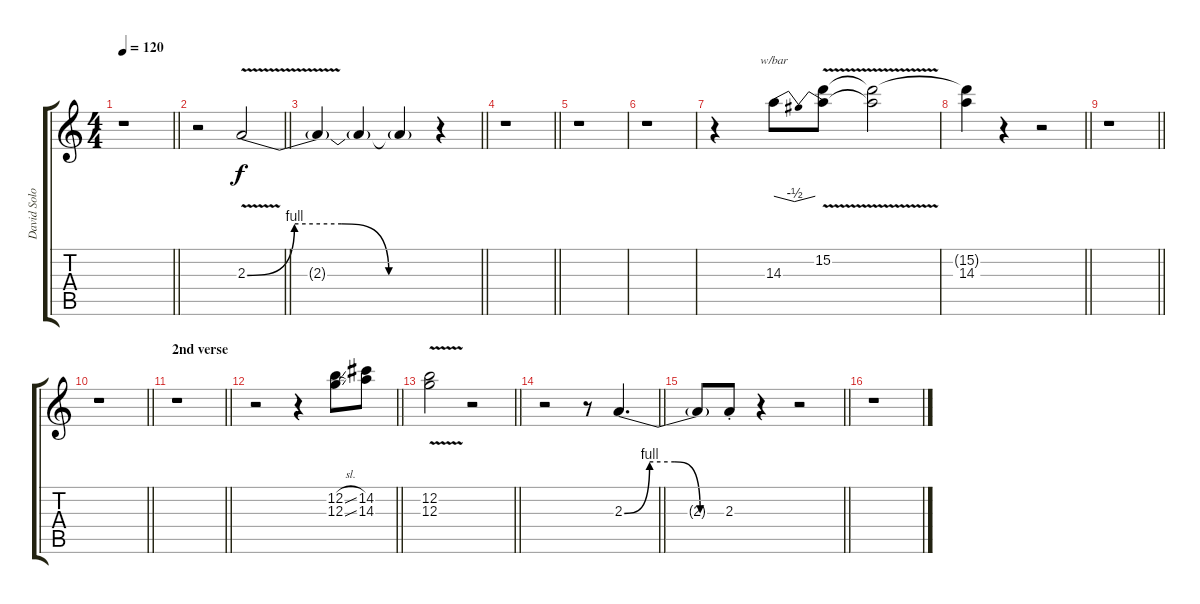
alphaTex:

\track ("David Solo" "David Solo") {instrument distortionguitar}
\staff {score tabs}
\tuning (E4 B3 G3 D3 A2 E2) {hide}
\ts (4 4)
\tempo 120
\clef g2
\barLineRight lightlight
\ks c
r.1{dy f} |
\barLineRight lightlight
r.2 2.3{be (custom 0 0 15 4 30 4 45 0 60 0) v}.2 |
\barLineRight lightlight
2.3{t}.4 2.3{t}.4 2.3{t}.4 r.4 |
\barLineRight lightlight
r.1 |
r.1 |
r.1 |
r.4 14.3.8{tbe (dip default 0 0 19 -2 40 -2 60 0)} (15.2{v} 14.3{t}).8 (15.2{t} 14.3{t}).2 |
\barLineRight lightlight
(15.2{t} 14.3).4 r.4 r.2 |
\barLineRight lightlight
r.1 |
\barLineRight lightlight
r.1 |
\section ("" "2nd verse")
\barLineRight lightlight
r.1 |
\barLineRight lightlight
r.2 r.4 (12.2{sl} 12.3{sl}).8 (14.2 14.3).8 |
\barLineRight lightlight
(12.2 12.3{v}).2 r.2 |
\barLineRight lightlight
r.2 r.8 2.3{be (custom 0 0 15 4 30 4 45 0 60 0)}.4{d} |
\barLineRight lightlight
2.3{t}.8 2.3{st}.8 r.4 r.2 |
r.1
